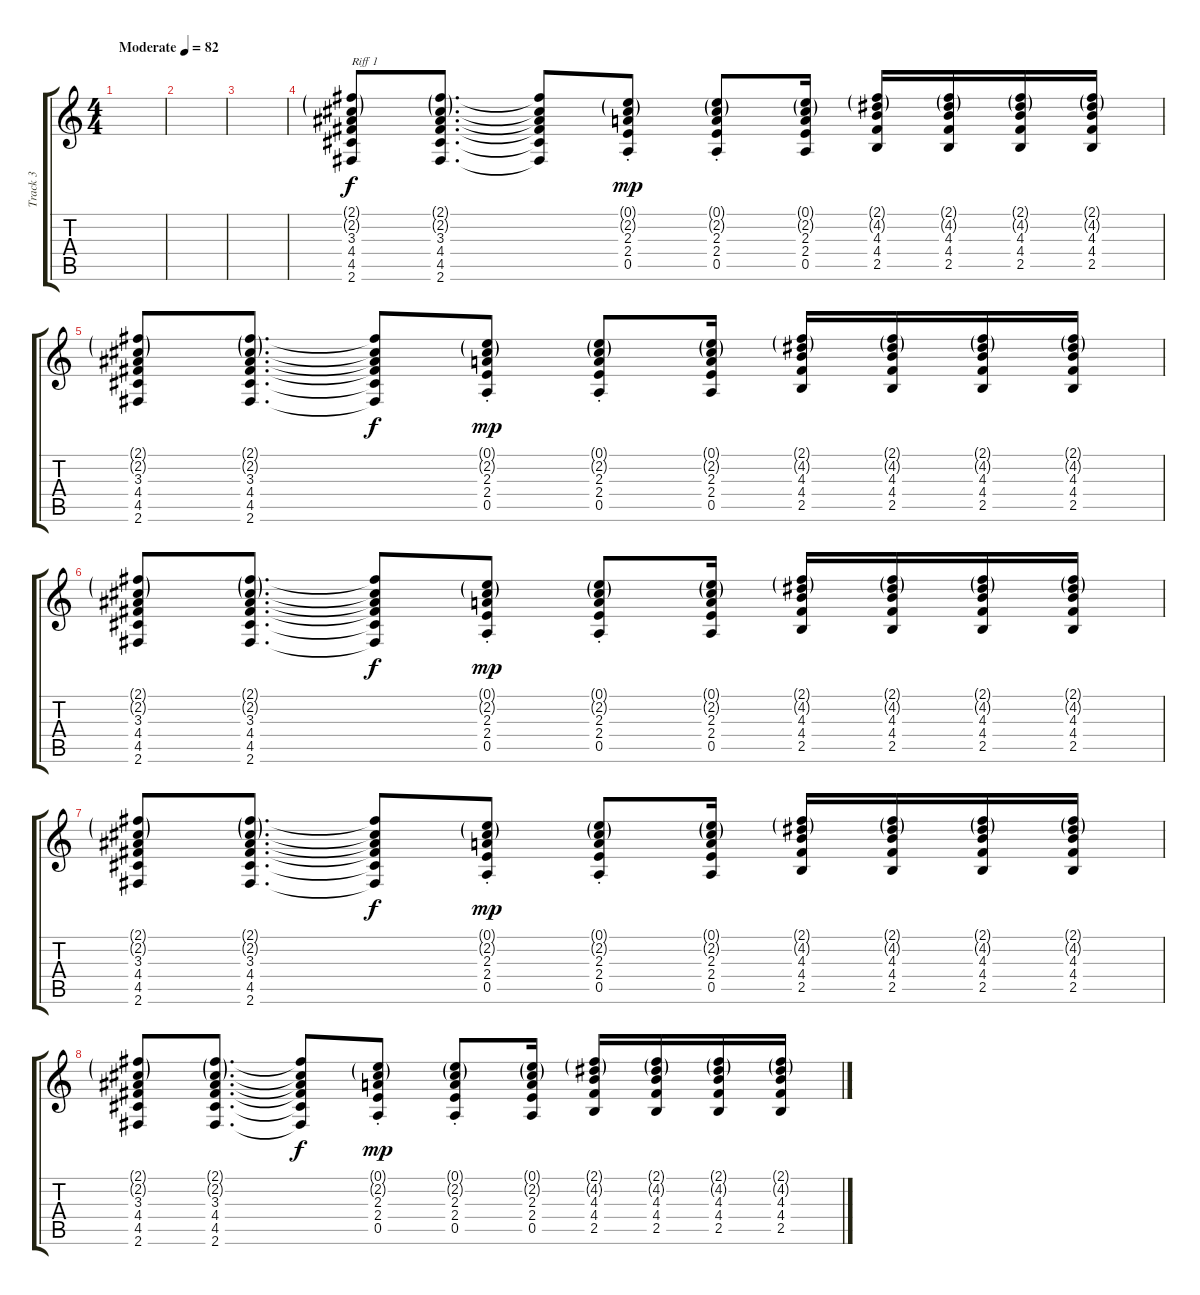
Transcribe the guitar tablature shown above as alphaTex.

\track ("Track 3" "Track 3") {instrument electricguitarclean}
\staff {score tabs}
\tuning (E4 B3 G3 D3 A2 E2) {hide}
\ts (4 4)
\tempo (82 "Moderate")
\clef g2
\ks c
|
|
|
(2.1{g} 2.2{g} 3.3 4.4 4.5 2.6).8{txt "Riff 1"} (2.1{g} 2.2{g} 3.3 4.4 4.5 2.6).8{d} (2.1{t} 2.2{t} 3.3{t} 4.4{t} 4.5{t} 2.6{t}).8{dy f} (0.1{g} 2.2{g} 2.3{st} 2.4{st} 0.5{st}).8{dy mp} (0.1{g} 2.2{g} 2.3{st} 2.4{st} 0.5{st}).8 (0.1{g} 2.2{g} 2.3 2.4 0.5).16 (2.1{g} 4.2{g} 4.3 4.4 2.5).16 (2.1{g} 4.2{g} 4.3 4.4 2.5).16 (2.1{g} 4.2{g} 4.3 4.4 2.5).16 (2.1{g} 4.2{g} 4.3 4.4 2.5).16 |
(2.1{g} 2.2{g} 3.3 4.4 4.5 2.6).8 (2.1{g} 2.2{g} 3.3 4.4 4.5 2.6).8{d} (2.1{t} 2.2{t} 3.3{t} 4.4{t} 4.5{t} 2.6{t}).8{dy f} (0.1{g} 2.2{g} 2.3{st} 2.4{st} 0.5{st}).8{dy mp} (0.1{g} 2.2{g} 2.3{st} 2.4{st} 0.5{st}).8 (0.1{g} 2.2{g} 2.3 2.4 0.5).16 (2.1{g} 4.2{g} 4.3 4.4 2.5).16 (2.1{g} 4.2{g} 4.3 4.4 2.5).16 (2.1{g} 4.2{g} 4.3 4.4 2.5).16 (2.1{g} 4.2{g} 4.3 4.4 2.5).16 |
(2.1{g} 2.2{g} 3.3 4.4 4.5 2.6).8 (2.1{g} 2.2{g} 3.3 4.4 4.5 2.6).8{d} (2.1{t} 2.2{t} 3.3{t} 4.4{t} 4.5{t} 2.6{t}).8{dy f} (0.1{g} 2.2{g} 2.3{st} 2.4{st} 0.5{st}).8{dy mp} (0.1{g} 2.2{g} 2.3{st} 2.4{st} 0.5{st}).8 (0.1{g} 2.2{g} 2.3 2.4 0.5).16 (2.1{g} 4.2{g} 4.3 4.4 2.5).16 (2.1{g} 4.2{g} 4.3 4.4 2.5).16 (2.1{g} 4.2{g} 4.3 4.4 2.5).16 (2.1{g} 4.2{g} 4.3 4.4 2.5).16 |
(2.1{g} 2.2{g} 3.3 4.4 4.5 2.6).8 (2.1{g} 2.2{g} 3.3 4.4 4.5 2.6).8{d} (2.1{t} 2.2{t} 3.3{t} 4.4{t} 4.5{t} 2.6{t}).8{dy f} (0.1{g} 2.2{g} 2.3{st} 2.4{st} 0.5{st}).8{dy mp} (0.1{g} 2.2{g} 2.3{st} 2.4{st} 0.5{st}).8 (0.1{g} 2.2{g} 2.3 2.4 0.5).16 (2.1{g} 4.2{g} 4.3 4.4 2.5).16 (2.1{g} 4.2{g} 4.3 4.4 2.5).16 (2.1{g} 4.2{g} 4.3 4.4 2.5).16 (2.1{g} 4.2{g} 4.3 4.4 2.5).16 |
(2.1{g} 2.2{g} 3.3 4.4 4.5 2.6).8 (2.1{g} 2.2{g} 3.3 4.4 4.5 2.6).8{d} (2.1{t} 2.2{t} 3.3{t} 4.4{t} 4.5{t} 2.6{t}).8{dy f} (0.1{g} 2.2{g} 2.3{st} 2.4{st} 0.5{st}).8{dy mp} (0.1{g} 2.2{g} 2.3{st} 2.4{st} 0.5{st}).8 (0.1{g} 2.2{g} 2.3 2.4 0.5).16 (2.1{g} 4.2{g} 4.3 4.4 2.5).16 (2.1{g} 4.2{g} 4.3 4.4 2.5).16 (2.1{g} 4.2{g} 4.3 4.4 2.5).16 (2.1{g} 4.2{g} 4.3 4.4 2.5).16
